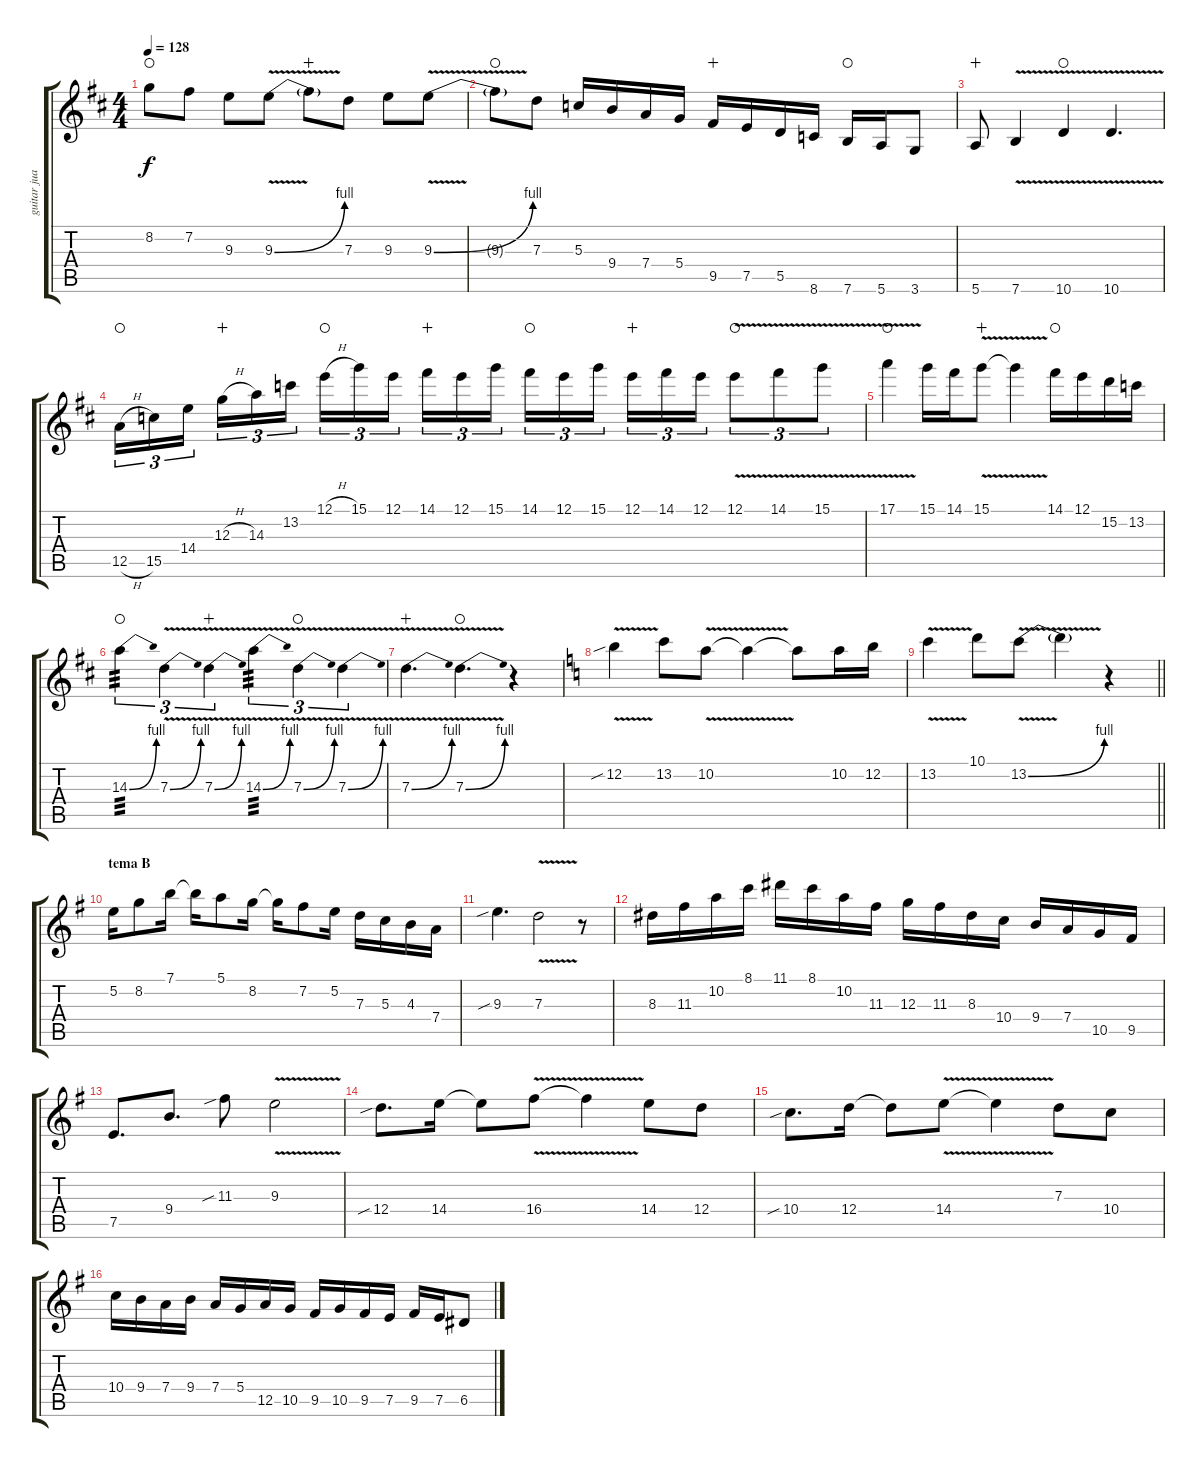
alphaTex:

\track ("guitar juane" "guitar jua") {instrument distortionguitar}
\staff {score tabs}
\tuning (E4 B3 G3 D3 A2 E2) {hide}
\ts (4 4)
\tempo 128
\clef g2
\ks bminor
8.2.8{dy f waho} 7.2.8 9.3.8 9.3{be (bend 0 0 60 4) v}.8 9.3{t}.8{wahc} 7.3.8 9.3.8 9.3{be (bend 0 0 60 4) v}.8 |
9.3{t}.8{waho} 7.3.8 5.3.16 9.4.16 7.4.16 5.4.16 9.5.16{wahc} 7.5.16 5.5.16 8.6.16 7.6.16{waho} 5.6.16 3.6.8 |
5.6.8{wahc} 7.6{v}.4 10.6{v}.4{waho} 10.6{v}.4{d} |
12.5{h}.16{tu (3 2) waho} 15.5.16{tu (3 2)} 14.4.16{tu (3 2) beam splitsecondary} 12.3{h}.16{tu (3 2) wahc} 14.3.16{tu (3 2)} 13.2.16{tu (3 2)} 12.1{h}.16{tu (3 2) waho} 15.1.16{tu (3 2)} 12.1.16{tu (3 2) beam splitsecondary} 14.1.16{tu (3 2) wahc} 12.1.16{tu (3 2)} 15.1.16{tu (3 2)} 14.1.16{tu (3 2) waho} 12.1.16{tu (3 2)} 15.1.16{tu (3 2) beam splitsecondary} 12.1.16{tu (3 2) wahc} 14.1.16{tu (3 2)} 12.1.16{tu (3 2)} 12.1{v}.8{tu (3 2) waho} 14.1{v}.8{tu (3 2)} 15.1{v}.8{tu (3 2)} |
17.1{v}.4{waho} 15.1.16 14.1.16 15.1{v}.8{wahc} 15.1{t}.4 14.1.16{waho} 12.1.16 15.2.16 13.2.16 |
14.3{be (bend 0 0 60 4)}.4{tu (3 2) tp 3 waho} 7.3{be (bend 0 0 60 4) v}.4{tu (3 2)} 7.3{be (bend 0 0 60 4) v}.4{tu (3 2) wahc} 14.3{be (bend 0 0 60 4) v}.4{tu (3 2) tp 3} 7.3{be (bend 0 0 60 4) v}.4{tu (3 2) waho} 7.3{be (bend 0 0 60 4) v}.4{tu (3 2)} |
7.3{be (bend 0 0 60 4) v}.4{d wahc} 7.3{be (bend 0 0 60 4) v}.4{d waho} r.4 |
\ks c
12.2{v sib}.4 13.2.8 10.2{v}.8 10.2{t}.4 10.2{t}.8 10.2.16 12.2.16 |
\barLineRight lightlight
13.2{v}.4 10.1.8 13.2{be (bend 0 0 60 4) v}.8 13.2{t}.4 r.4 |
\section ("" "tema B")
\ks eminor
5.2.16 8.2.8 7.1.16 7.1{t}.16 5.1.8 8.2.16 8.2{t}.16 7.2.8 5.2.16 7.3.16 5.3.16 4.3.16 7.4.16 |
9.3{sib}.4{d} 7.3{v}.2 r.8 |
8.3.16 11.3.16 10.2.16 8.1.16 11.1.16 8.1.16 10.2.16 11.3.16 12.3.16 11.3.16 8.3.16 10.4.16 9.4.16 7.4.16 10.5.16 9.5.16 |
7.5.8{d} 9.4.8{d} 11.3{sib}.8 9.3{v}.2 |
12.4{sib}.8{d} 14.4.16 14.4{t}.8 16.4{v}.8 16.4{t}.4 14.4.8 12.4.8 |
10.4{sib}.8{d} 12.4.16 12.4{t}.8 14.4{v}.8 14.4{t}.4 7.3.8 10.4.8 |
10.4.16 9.4.16 7.4.16 9.4.16 7.4.16 5.4.16 12.5.16 10.5.16 9.5.16 10.5.16 9.5.16 7.5.16 9.5.16 7.5.16 6.5.8
